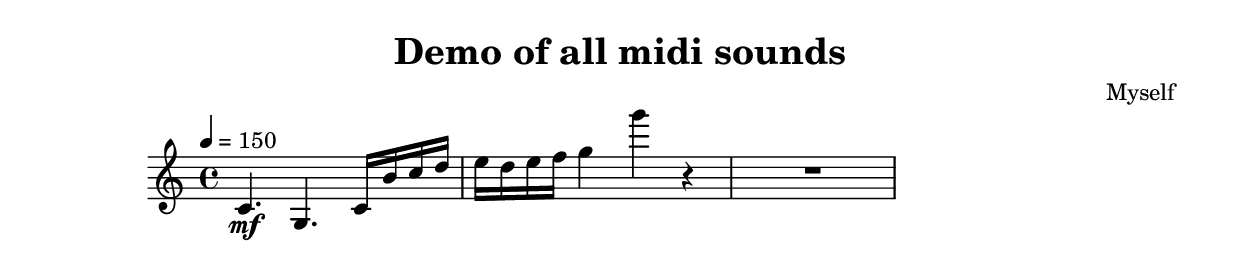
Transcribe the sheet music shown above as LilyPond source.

%% Do not edit this file; it is automatically
%% generated from LSR http://lsr.dsi.unimi.it
%% This file is in the public domain.
\version "2.13.46"

\header {
  lsrtags = "midi"

  texidoc = "
Problem: How to know which @code{midiInstrument} would be best for your
composition? Solution: A LilyPond demo file.



"
  doctitle = "Demo MidiInstruments"
} % begin verbatim

\header {
  title = "Demo of all midi sounds"
  arranger = "Myself "
}

baseMelody = \relative c' {
  c4.\mf g c16 b' c d
  e16 d e f g4 g'4 r
  R1
}
melody = {
  \tempo 4 = 150
  \baseMelody
}

\score {
  \new Staff <<
    \new Voice \melody
  >>
  \layout { }
}

\score {
  \new Staff <<
    \new Voice {
      r\mf
      \set Staff.midiInstrument = #"acoustic grand" \melody
      \set Staff.midiInstrument = #"bright acoustic" \melody
      \set Staff.midiInstrument = #"electric grand" \melody
      \set Staff.midiInstrument = #"honky-tonk" \melody
      \set Staff.midiInstrument = #"electric piano 1" \melody
      \set Staff.midiInstrument = #"electric piano 2" \melody
      \set Staff.midiInstrument = #"harpsichord" \melody
      \set Staff.midiInstrument = #"clav" \melody
      \set Staff.midiInstrument = #"celesta" \melody
      \set Staff.midiInstrument = #"glockenspiel" \melody
      \set Staff.midiInstrument = #"music box" \melody
      \set Staff.midiInstrument = #"vibraphone" \melody
      \set Staff.midiInstrument = #"marimba" \melody
      \set Staff.midiInstrument = #"xylophone" \melody
      \set Staff.midiInstrument = #"tubular bells" \melody
      \set Staff.midiInstrument = #"dulcimer" \melody
      \set Staff.midiInstrument = #"drawbar organ" \melody
      \set Staff.midiInstrument = #"percussive organ" \melody
      \set Staff.midiInstrument = #"rock organ" \melody
      \set Staff.midiInstrument = #"church organ" \melody
      \set Staff.midiInstrument = #"reed organ" \melody
      \set Staff.midiInstrument = #"accordion" \melody
      \set Staff.midiInstrument = #"harmonica" \melody
      \set Staff.midiInstrument = #"concertina" \melody
      \set Staff.midiInstrument = #"acoustic guitar (nylon)" \melody
      \set Staff.midiInstrument = #"acoustic guitar (steel)" \melody
      \set Staff.midiInstrument = #"electric guitar (jazz)" \melody
      \set Staff.midiInstrument = #"electric guitar (clean)" \melody
      \set Staff.midiInstrument = #"electric guitar (muted)" \melody
      \set Staff.midiInstrument = #"overdriven guitar" \melody
      \set Staff.midiInstrument = #"distorted guitar" \melody
      \set Staff.midiInstrument = #"acoustic bass" \melody
      \set Staff.midiInstrument = #"electric bass (finger)" \melody
      \set Staff.midiInstrument = #"electric bass (pick)" \melody
      \set Staff.midiInstrument = #"fretless bass" \melody
      \set Staff.midiInstrument = #"slap bass 1" \melody
      \set Staff.midiInstrument = #"slap bass 2" \melody
      \set Staff.midiInstrument = #"synth bass 1" \melody
      \set Staff.midiInstrument = #"synth bass 2" \melody
      \set Staff.midiInstrument = #"violin" \melody
      \set Staff.midiInstrument = #"viola" \melody
      \set Staff.midiInstrument = #"cello" \melody
      \set Staff.midiInstrument = #"contrabass" \melody
      \set Staff.midiInstrument = #"tremolo strings" \melody
      \set Staff.midiInstrument = #"pizzicato strings" \melody
      \set Staff.midiInstrument = #"orchestral harp" \melody
      \set Staff.midiInstrument = #"timpani" \melody
      \set Staff.midiInstrument = #"string ensemble 1" \melody
      \set Staff.midiInstrument = #"string ensemble 2" \melody
      \set Staff.midiInstrument = #"synthstrings 1" \melody
      \set Staff.midiInstrument = #"synthstrings 2" \melody
      \set Staff.midiInstrument = #"choir aahs" \melody
      \set Staff.midiInstrument = #"voice oohs" \melody
      \set Staff.midiInstrument = #"synth voice" \melody
      \set Staff.midiInstrument = #"orchestra hit" \melody
      \set Staff.midiInstrument = #"trumpet" \melody
      \set Staff.midiInstrument = #"trombone" \melody
      \set Staff.midiInstrument = #"tuba" \melody
      \set Staff.midiInstrument = #"muted trumpet" \melody
      \set Staff.midiInstrument = #"french horn" \melody
      \set Staff.midiInstrument = #"brass section" \melody
      \set Staff.midiInstrument = #"synthbrass 1" \melody
      \set Staff.midiInstrument = #"synthbrass 2" \melody
      \set Staff.midiInstrument = #"soprano sax" \melody
      \set Staff.midiInstrument = #"alto sax" \melody
      \set Staff.midiInstrument = #"tenor sax" \melody
      \set Staff.midiInstrument = #"baritone sax" \melody
      \set Staff.midiInstrument = #"oboe" \melody
      \set Staff.midiInstrument = #"english horn" \melody
      \set Staff.midiInstrument = #"bassoon" \melody
      \set Staff.midiInstrument = #"clarinet" \melody
      \set Staff.midiInstrument = #"piccolo" \melody
      \set Staff.midiInstrument = #"flute" \melody
      \set Staff.midiInstrument = #"recorder" \melody
      \set Staff.midiInstrument = #"pan flute" \melody
      \set Staff.midiInstrument = #"blown bottle" \melody
      \set Staff.midiInstrument = #"shakuhachi" \melody
      \set Staff.midiInstrument = #"whistle" \melody
      \set Staff.midiInstrument = #"ocarina" \melody
      \set Staff.midiInstrument = #"lead 1 (square)" \melody
      \set Staff.midiInstrument = #"lead 2 (sawtooth)" \melody
      \set Staff.midiInstrument = #"lead 3 (calliope)" \melody
      \set Staff.midiInstrument = #"lead 4 (chiff)" \melody
      \set Staff.midiInstrument = #"lead 5 (charang)" \melody
      \set Staff.midiInstrument = #"lead 6 (voice)" \melody
      \set Staff.midiInstrument = #"lead 7 (fifths)" \melody
      \set Staff.midiInstrument = #"lead 8 (bass+lead)" \melody
      \set Staff.midiInstrument = #"pad 1 (new age)" \melody
      \set Staff.midiInstrument = #"pad 2 (warm)" \melody
      \set Staff.midiInstrument = #"pad 3 (polysynth)" \melody
      \set Staff.midiInstrument = #"pad 4 (choir)" \melody
      \set Staff.midiInstrument = #"pad 5 (bowed)" \melody
      \set Staff.midiInstrument = #"pad 6 (metallic)" \melody
      \set Staff.midiInstrument = #"pad 7 (halo)" \melody
      \set Staff.midiInstrument = #"pad 8 (sweep)" \melody
      \set Staff.midiInstrument = #"fx 1 (rain)" \melody
      \set Staff.midiInstrument = #"fx 2 (soundtrack)" \melody
      \set Staff.midiInstrument = #"fx 3 (crystal)" \melody
      \set Staff.midiInstrument = #"fx 4 (atmosphere)" \melody
      \set Staff.midiInstrument = #"fx 5 (brightness)" \melody
      \set Staff.midiInstrument = #"fx 6 (goblins)" \melody
      \set Staff.midiInstrument = #"fx 7 (echoes)" \melody
      \set Staff.midiInstrument = #"fx 8 (sci-fi)" \melody
      \set Staff.midiInstrument = #"sitar" \melody
      \set Staff.midiInstrument = #"banjo" \melody
      \set Staff.midiInstrument = #"shamisen" \melody
      \set Staff.midiInstrument = #"koto" \melody
      \set Staff.midiInstrument = #"kalimba" \melody
      \set Staff.midiInstrument = #"bagpipe" \melody
      \set Staff.midiInstrument = #"fiddle" \melody
      \set Staff.midiInstrument = #"shanai" \melody
      \set Staff.midiInstrument = #"tinkle bell" \melody
      \set Staff.midiInstrument = #"agogo" \melody
      \set Staff.midiInstrument = #"steel drums" \melody
      \set Staff.midiInstrument = #"woodblock" \melody
      \set Staff.midiInstrument = #"taiko drum" \melody
      \set Staff.midiInstrument = #"melodic tom" \melody
      \set Staff.midiInstrument = #"synth drum" \melody
      \set Staff.midiInstrument = #"reverse cymbal" \melody
      \set Staff.midiInstrument = #"guitar fret noise" \melody
      \set Staff.midiInstrument = #"breath noise" \melody
      \set Staff.midiInstrument = #"seashore" \melody
      \set Staff.midiInstrument = #"bird tweet" \melody
      \set Staff.midiInstrument = #"telephone ring" \melody
      \set Staff.midiInstrument = #"helicopter" \melody
      \set Staff.midiInstrument = #"applause" \melody
      \set Staff.midiInstrument = #"gunshot" \melody
    }
  >>
  \midi { }
}

